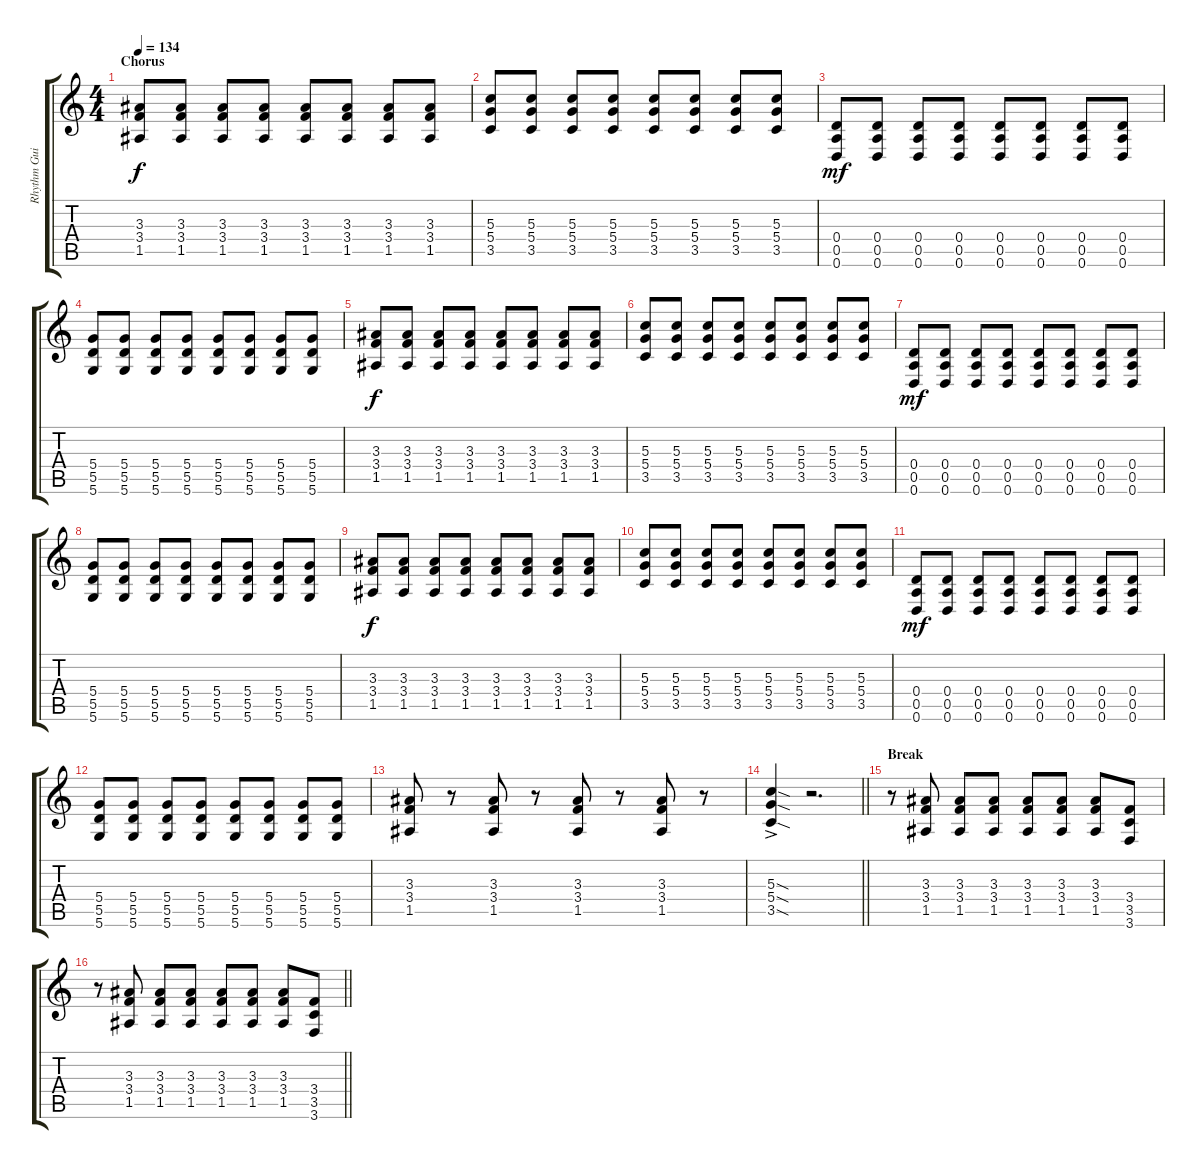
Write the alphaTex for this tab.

\track ("Rhythm Guitar" "Rhythm Gui") {instrument distortionguitar}
\staff {score tabs}
\tuning (E4 B3 G3 D3 A2 D2) {hide}
\ts (4 4)
\section ("" "Chorus")
\tempo 134
\clef g2
\ks c
(3.3 3.4 1.5).8{dy f} (3.3 3.4 1.5).8 (3.3 3.4 1.5).8 (3.3 3.4 1.5).8 (3.3 3.4 1.5).8 (3.3 3.4 1.5).8 (3.3 3.4 1.5).8 (3.3 3.4 1.5).8 |
(5.3 5.4 3.5).8 (5.3 5.4 3.5).8 (5.3 5.4 3.5).8 (5.3 5.4 3.5).8 (5.3 5.4 3.5).8 (5.3 5.4 3.5).8 (5.3 5.4 3.5).8 (5.3 5.4 3.5).8 |
(0.4 0.5 0.6).8{dy mf} (0.4 0.5 0.6).8 (0.4 0.5 0.6).8 (0.4 0.5 0.6).8 (0.4 0.5 0.6).8 (0.4 0.5 0.6).8 (0.4 0.5 0.6).8 (0.4 0.5 0.6).8 |
(5.4 5.5 5.6).8 (5.4 5.5 5.6).8 (5.4 5.5 5.6).8 (5.4 5.5 5.6).8 (5.4 5.5 5.6).8 (5.4 5.5 5.6).8 (5.4 5.5 5.6).8 (5.4 5.5 5.6).8 |
(3.3 3.4 1.5).8{dy f} (3.3 3.4 1.5).8 (3.3 3.4 1.5).8 (3.3 3.4 1.5).8 (3.3 3.4 1.5).8 (3.3 3.4 1.5).8 (3.3 3.4 1.5).8 (3.3 3.4 1.5).8 |
(5.3 5.4 3.5).8 (5.3 5.4 3.5).8 (5.3 5.4 3.5).8 (5.3 5.4 3.5).8 (5.3 5.4 3.5).8 (5.3 5.4 3.5).8 (5.3 5.4 3.5).8 (5.3 5.4 3.5).8 |
(0.4 0.5 0.6).8{dy mf} (0.4 0.5 0.6).8 (0.4 0.5 0.6).8 (0.4 0.5 0.6).8 (0.4 0.5 0.6).8 (0.4 0.5 0.6).8 (0.4 0.5 0.6).8 (0.4 0.5 0.6).8 |
(5.4 5.5 5.6).8 (5.4 5.5 5.6).8 (5.4 5.5 5.6).8 (5.4 5.5 5.6).8 (5.4 5.5 5.6).8 (5.4 5.5 5.6).8 (5.4 5.5 5.6).8 (5.4 5.5 5.6).8 |
(3.3 3.4 1.5).8{dy f} (3.3 3.4 1.5).8 (3.3 3.4 1.5).8 (3.3 3.4 1.5).8 (3.3 3.4 1.5).8 (3.3 3.4 1.5).8 (3.3 3.4 1.5).8 (3.3 3.4 1.5).8 |
(5.3 5.4 3.5).8 (5.3 5.4 3.5).8 (5.3 5.4 3.5).8 (5.3 5.4 3.5).8 (5.3 5.4 3.5).8 (5.3 5.4 3.5).8 (5.3 5.4 3.5).8 (5.3 5.4 3.5).8 |
(0.4 0.5 0.6).8{dy mf} (0.4 0.5 0.6).8 (0.4 0.5 0.6).8 (0.4 0.5 0.6).8 (0.4 0.5 0.6).8 (0.4 0.5 0.6).8 (0.4 0.5 0.6).8 (0.4 0.5 0.6).8 |
(5.4 5.5 5.6).8 (5.4 5.5 5.6).8 (5.4 5.5 5.6).8 (5.4 5.5 5.6).8 (5.4 5.5 5.6).8 (5.4 5.5 5.6).8 (5.4 5.5 5.6).8 (5.4 5.5 5.6).8 |
(3.3 3.4 1.5).8 r.8 (3.3 3.4 1.5).8 r.8 (3.3 3.4 1.5).8 r.8 (3.3 3.4 1.5).8 r.8 |
\barLineRight lightlight
(5.3{sod} 5.4{sod} 3.5{sod ac}).4 r.2{d} |
\section ("" "Break")
r.8 (3.3 3.4 1.5).8 (3.3 3.4 1.5).8 (3.3 3.4 1.5).8 (3.3 3.4 1.5).8 (3.3 3.4 1.5).8 (3.3 3.4 1.5).8 (3.4 3.5 3.6).8 |
\barLineRight lightlight
r.8 (3.3 3.4 1.5).8 (3.3 3.4 1.5).8 (3.3 3.4 1.5).8 (3.3 3.4 1.5).8 (3.3 3.4 1.5).8 (3.3 3.4 1.5).8 (3.4 3.5 3.6).8
